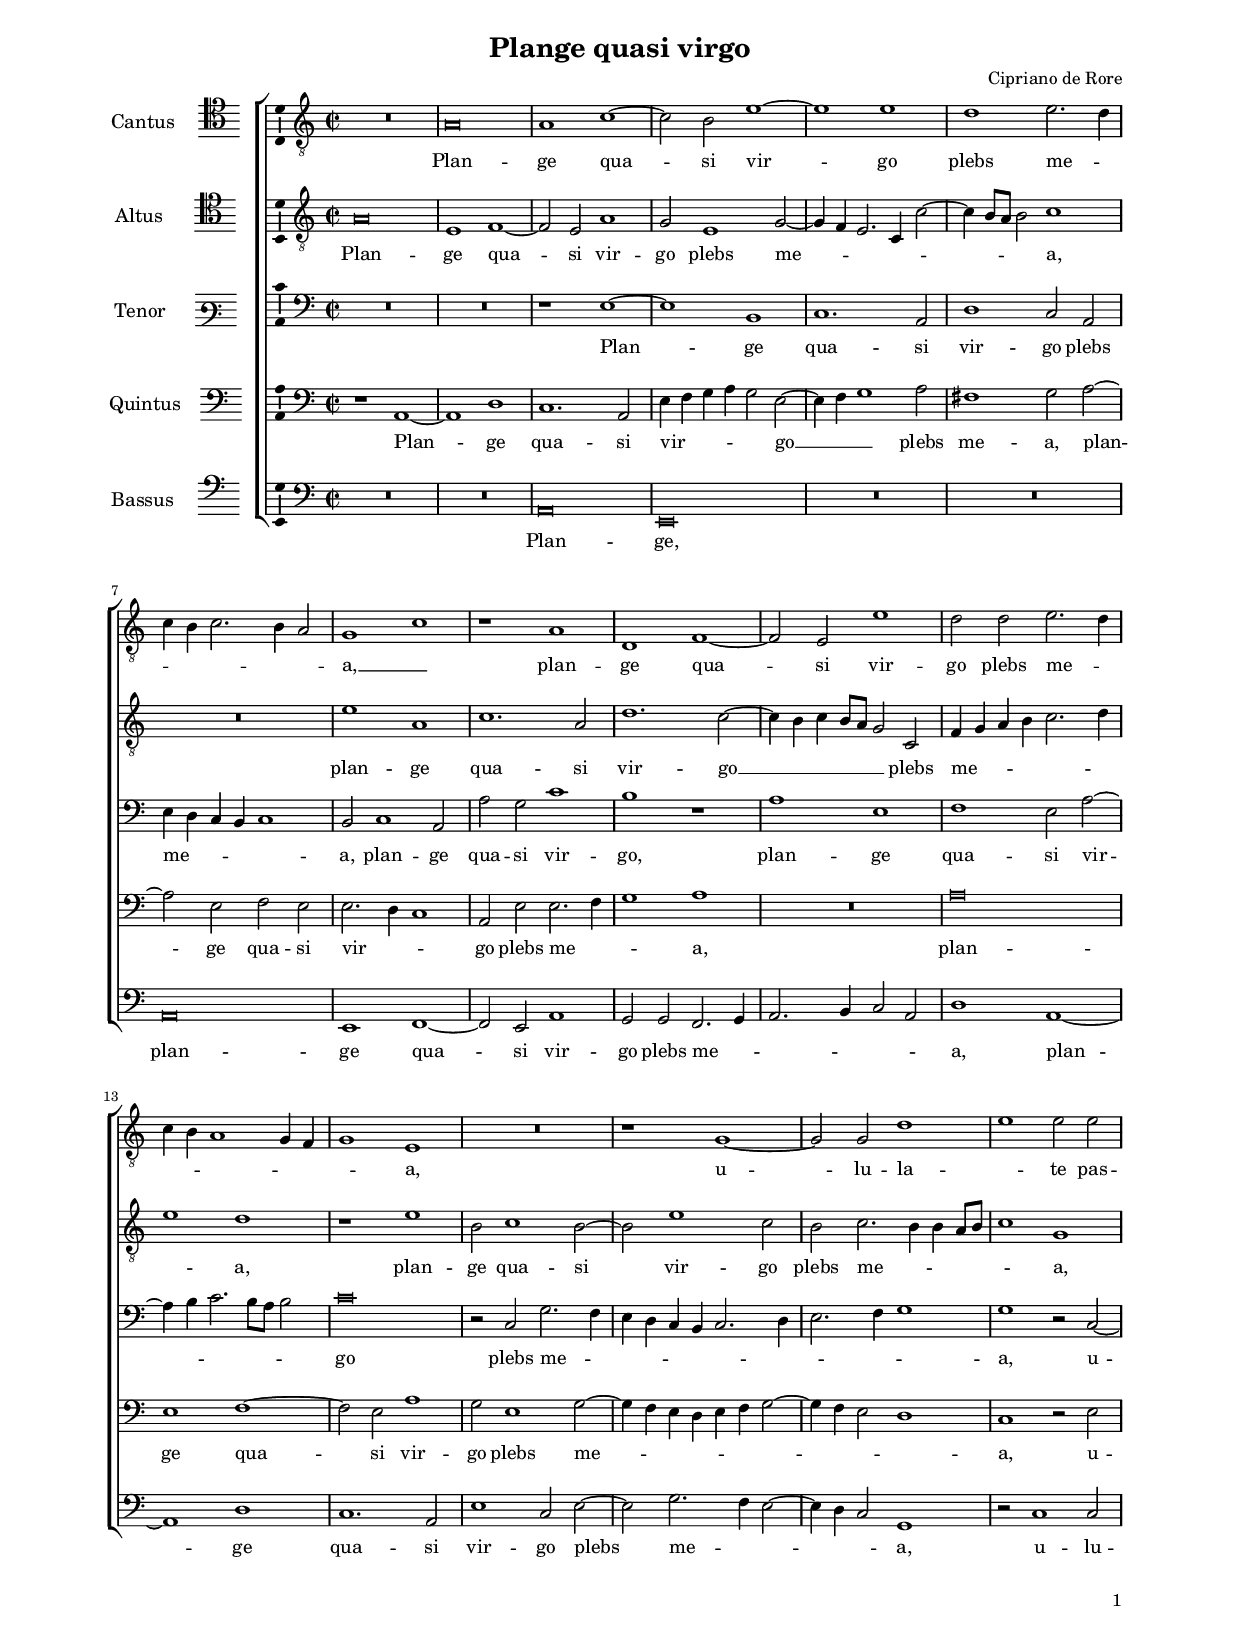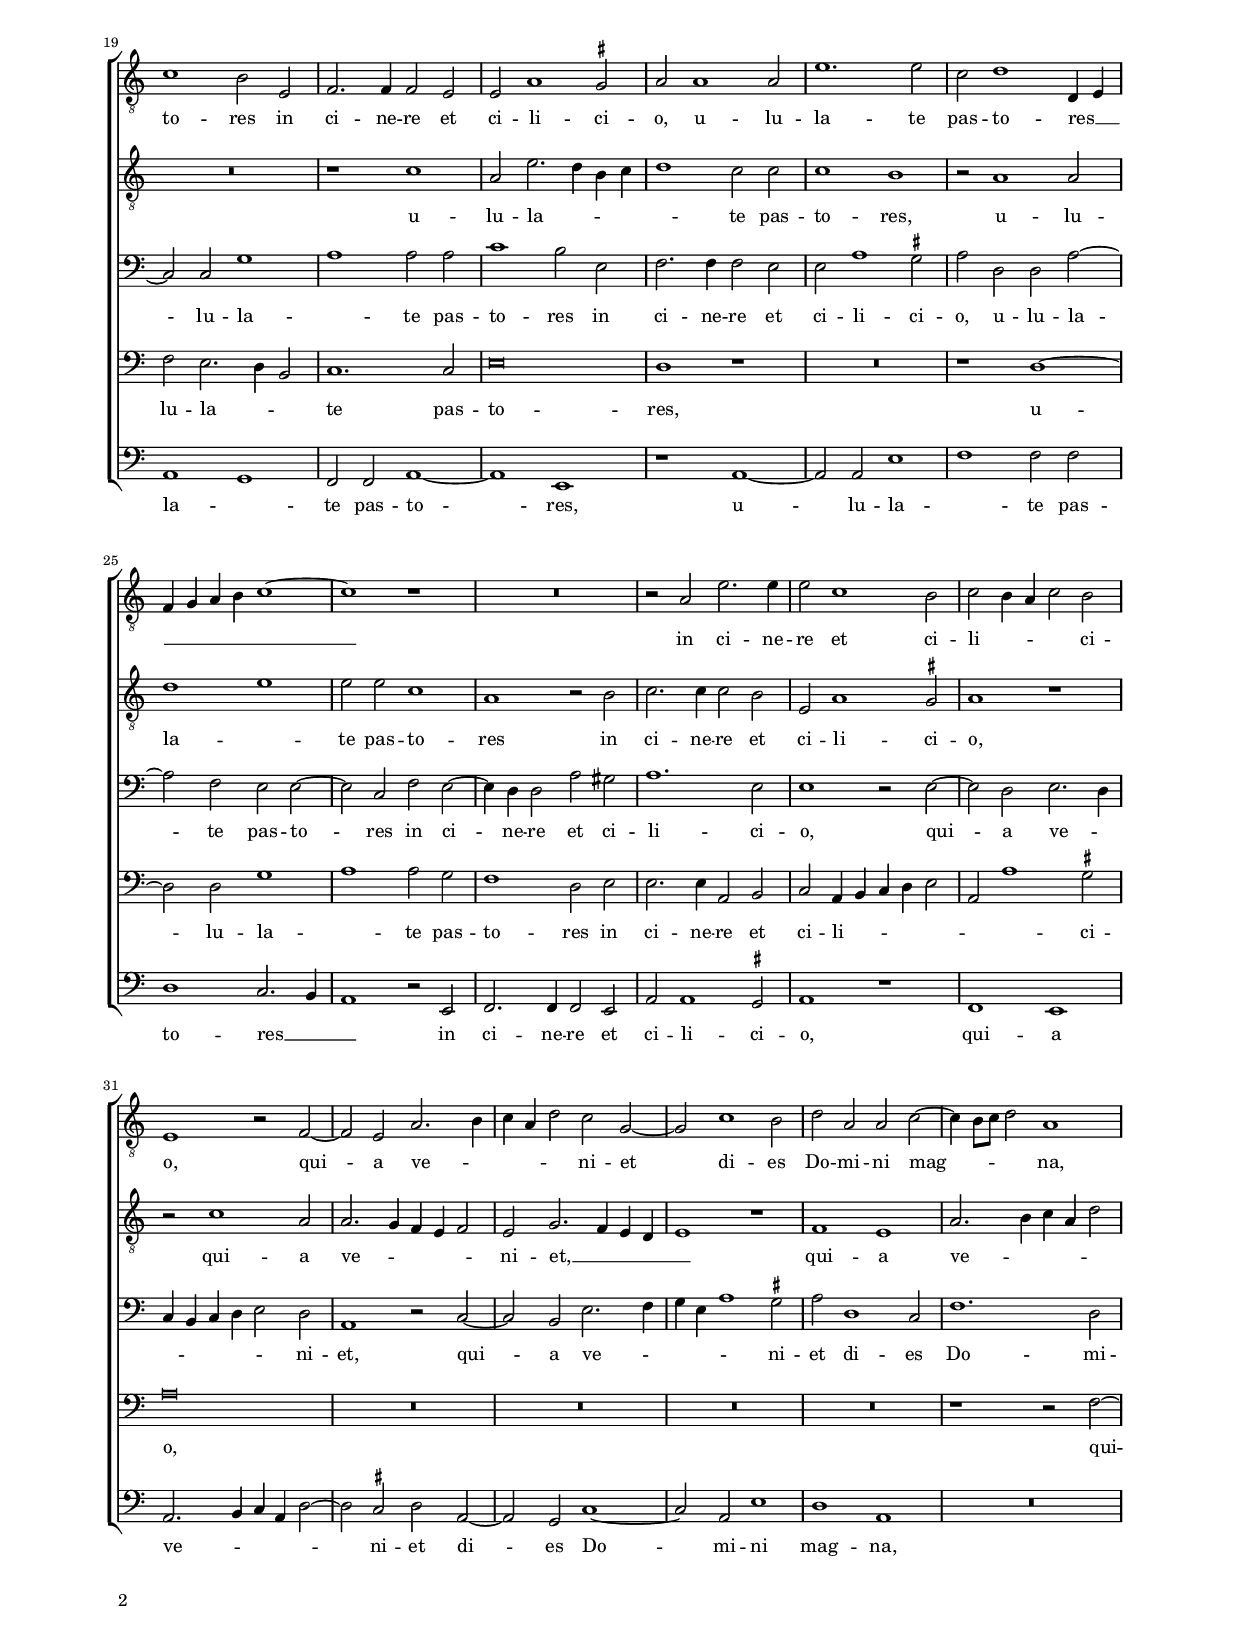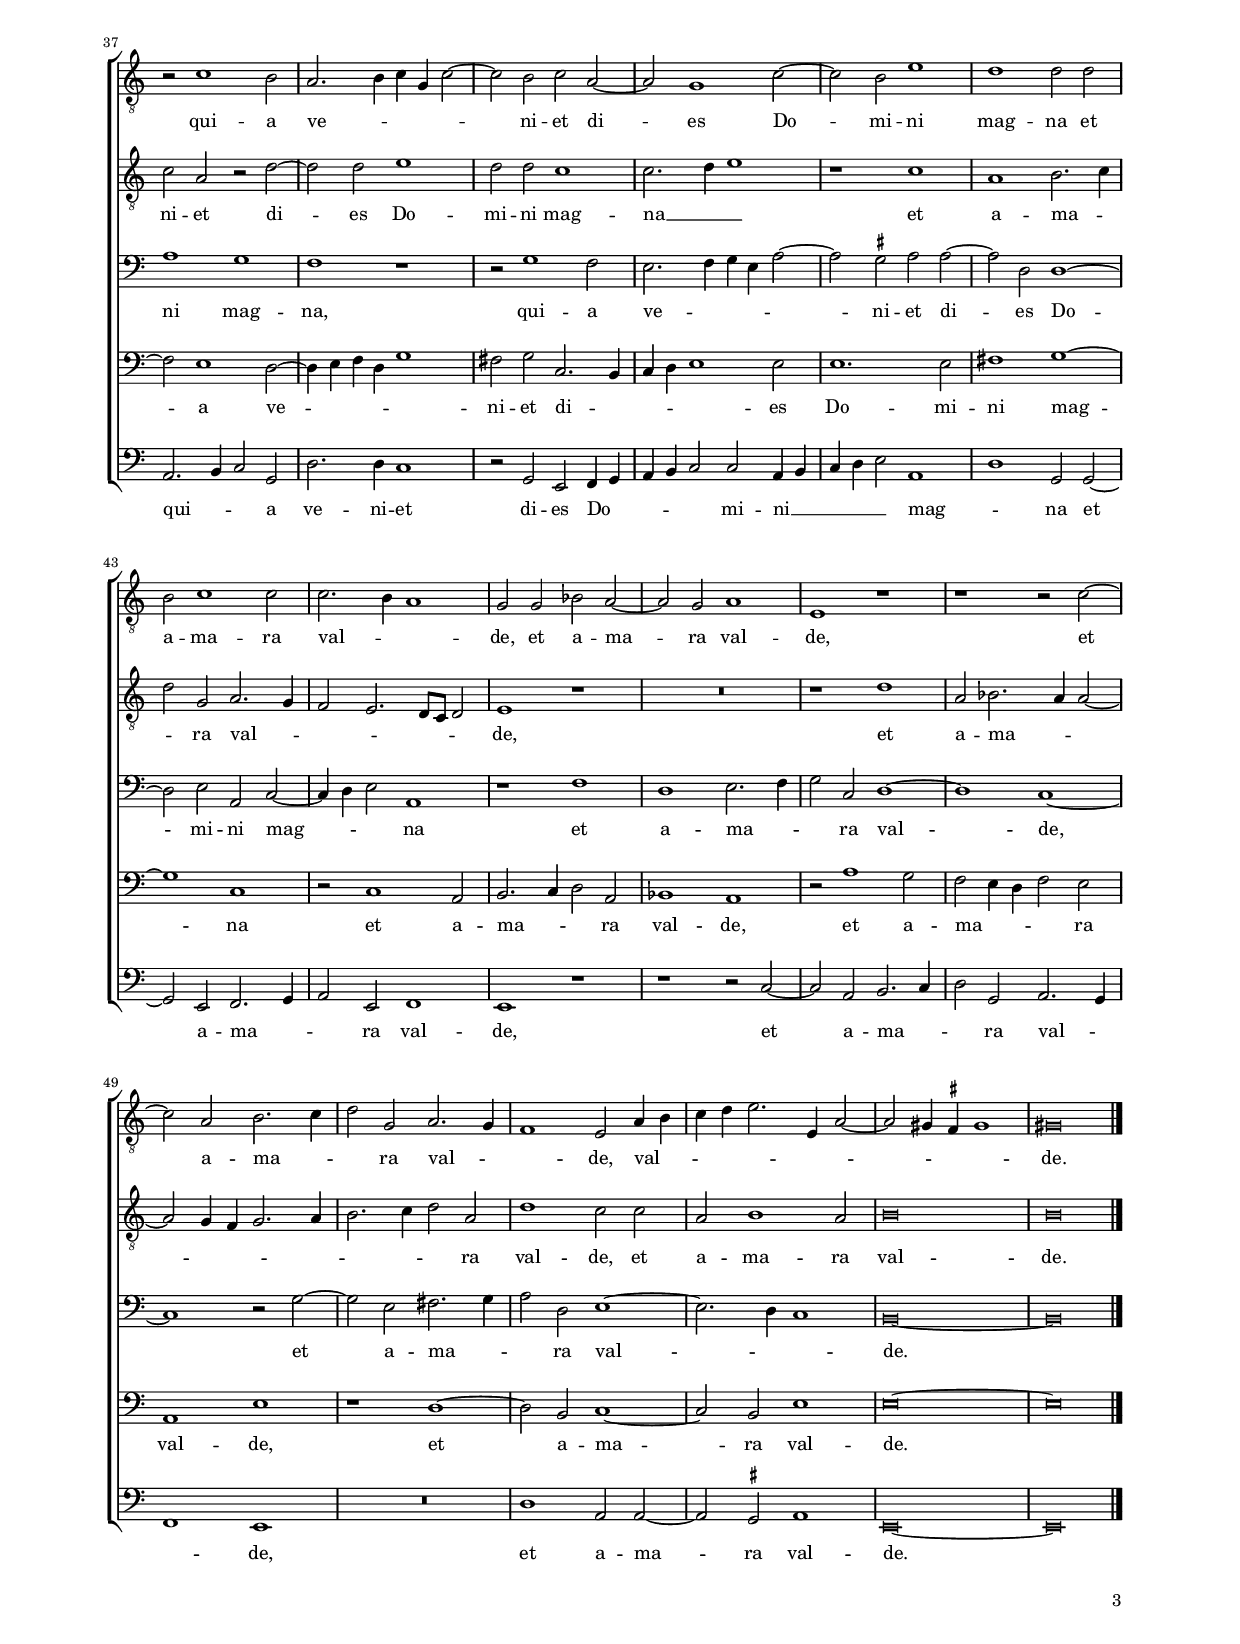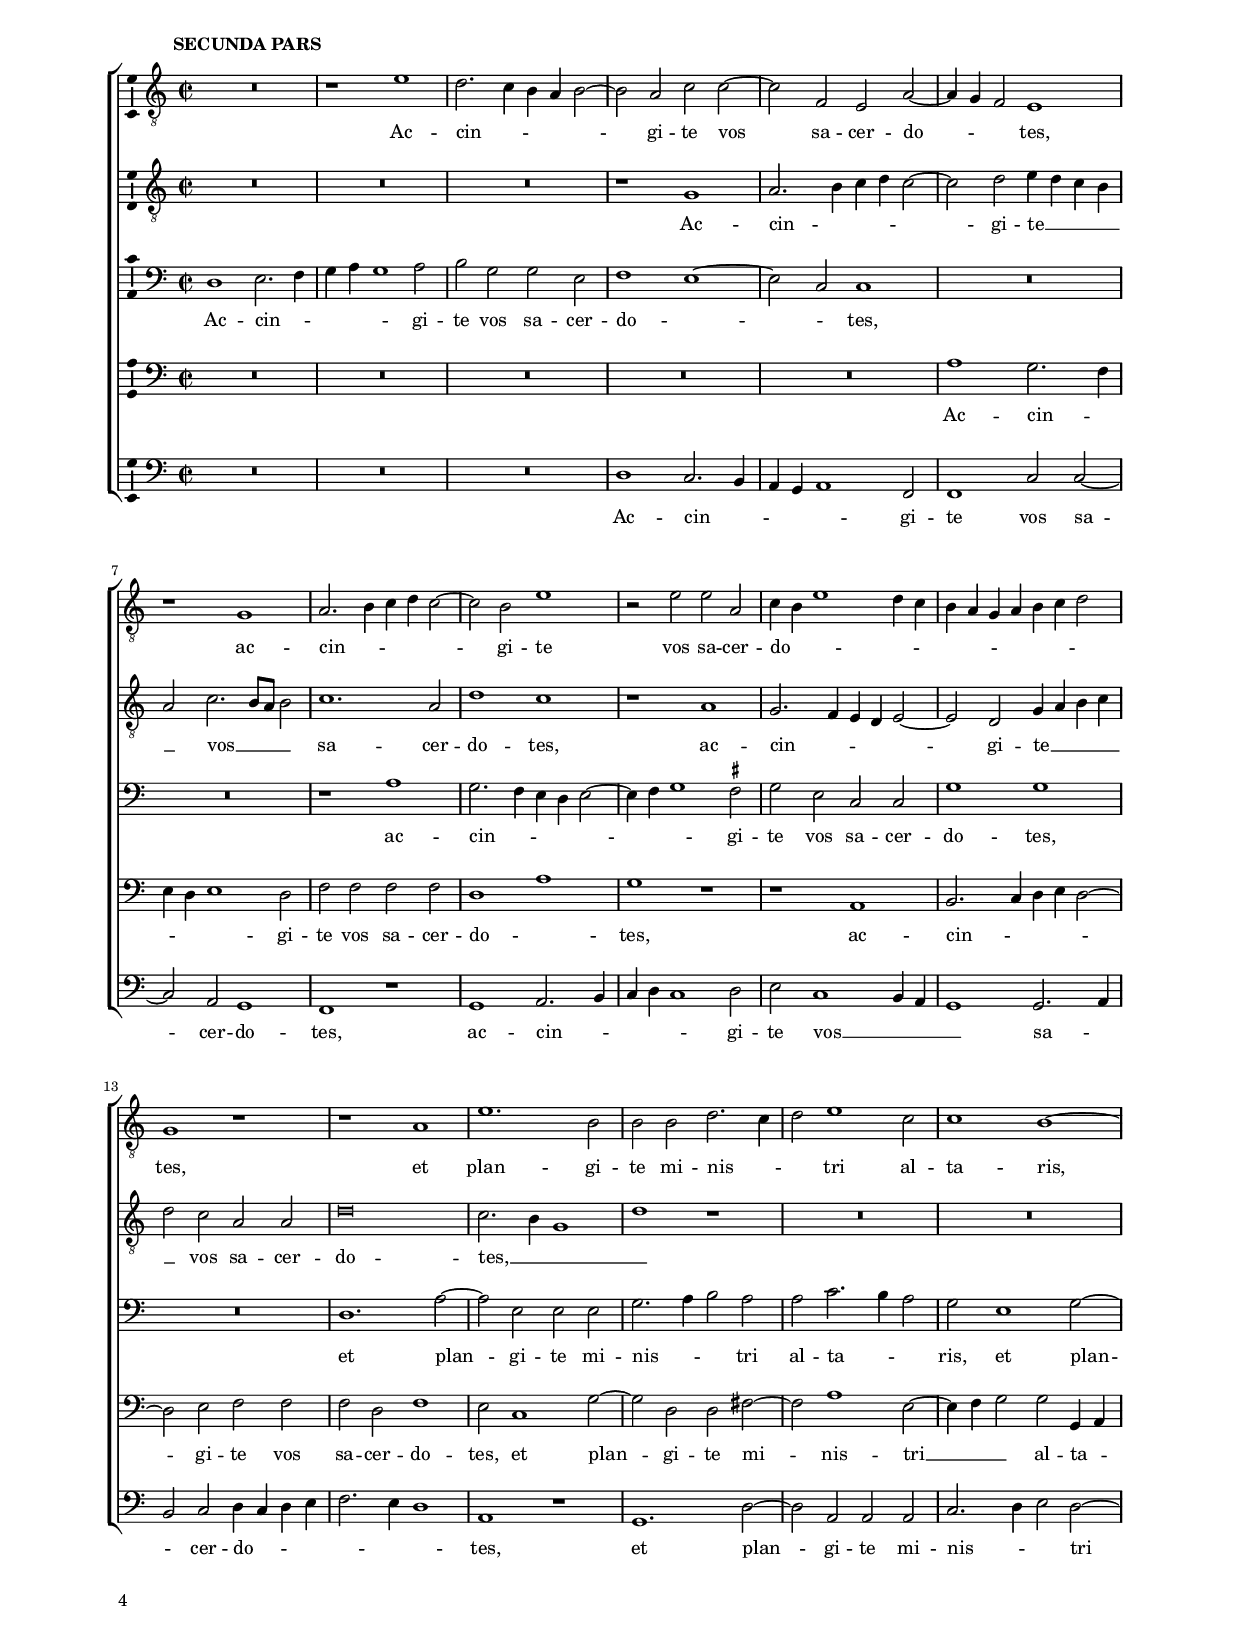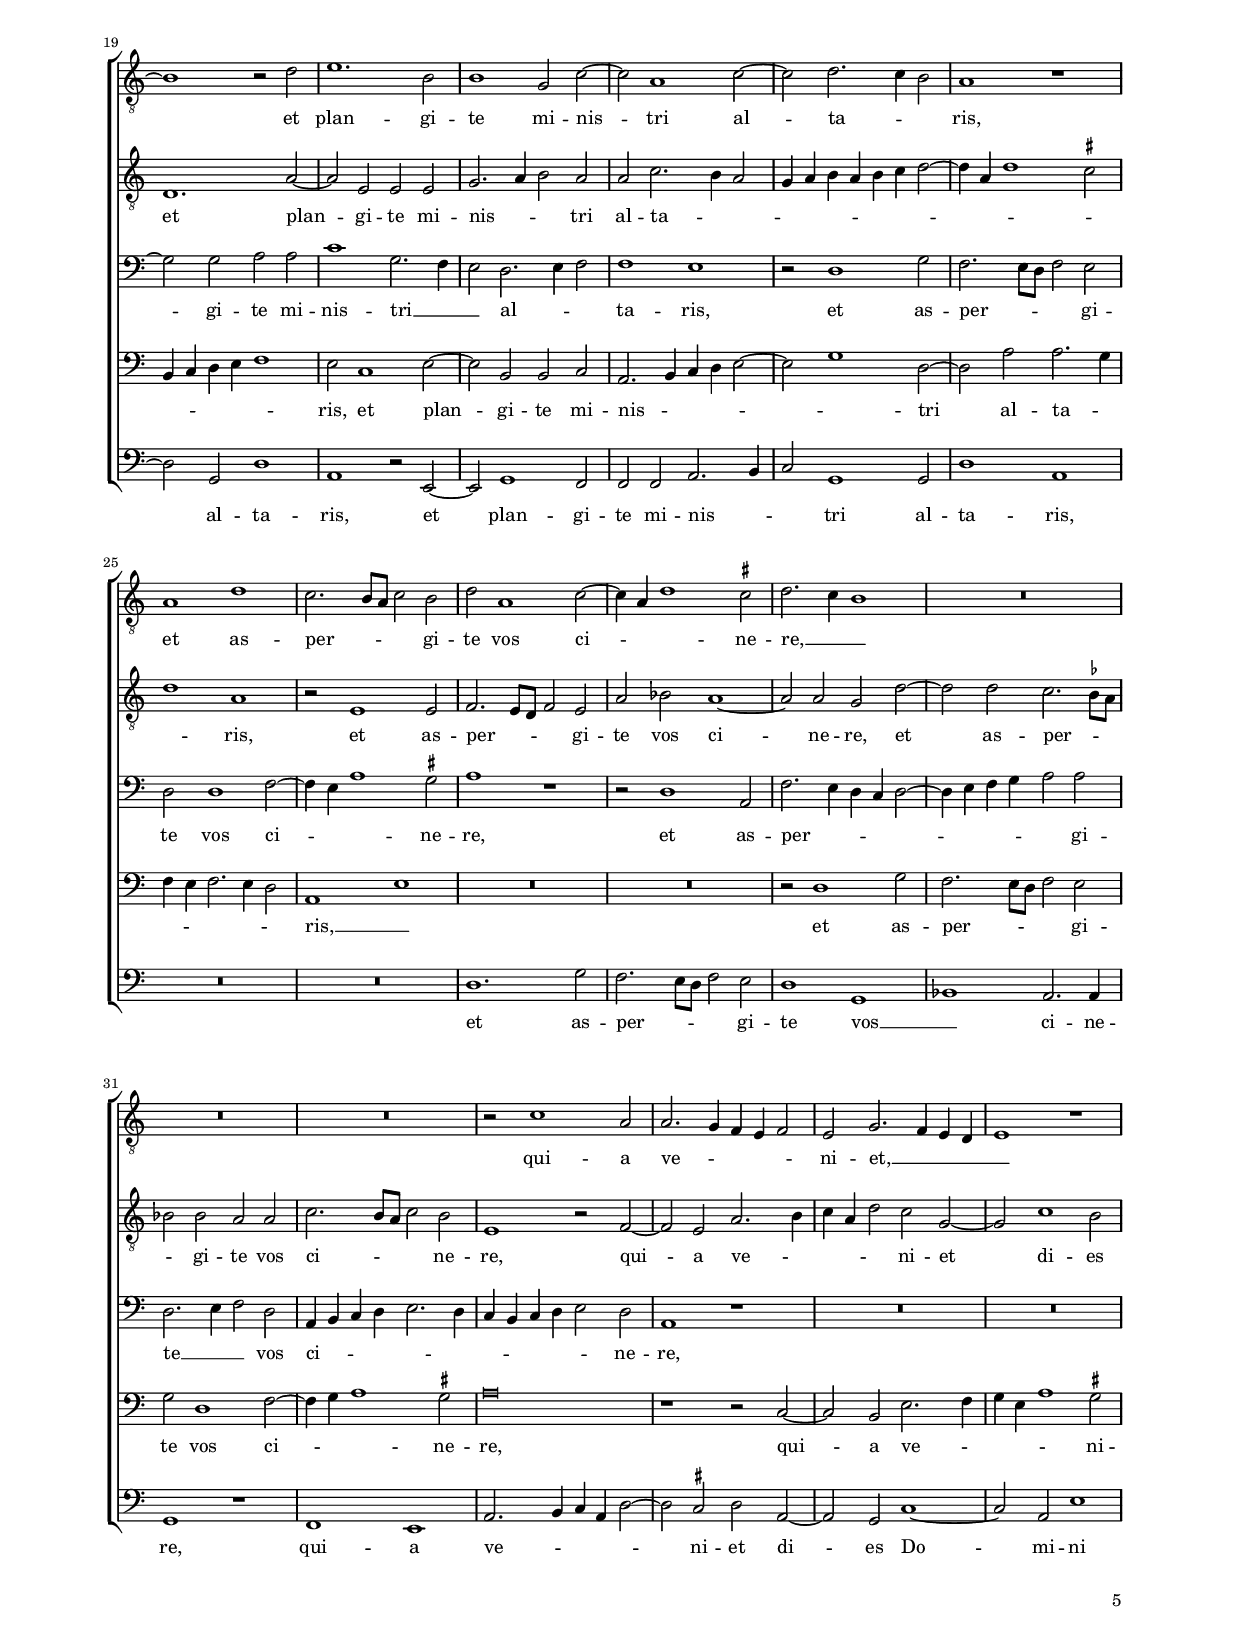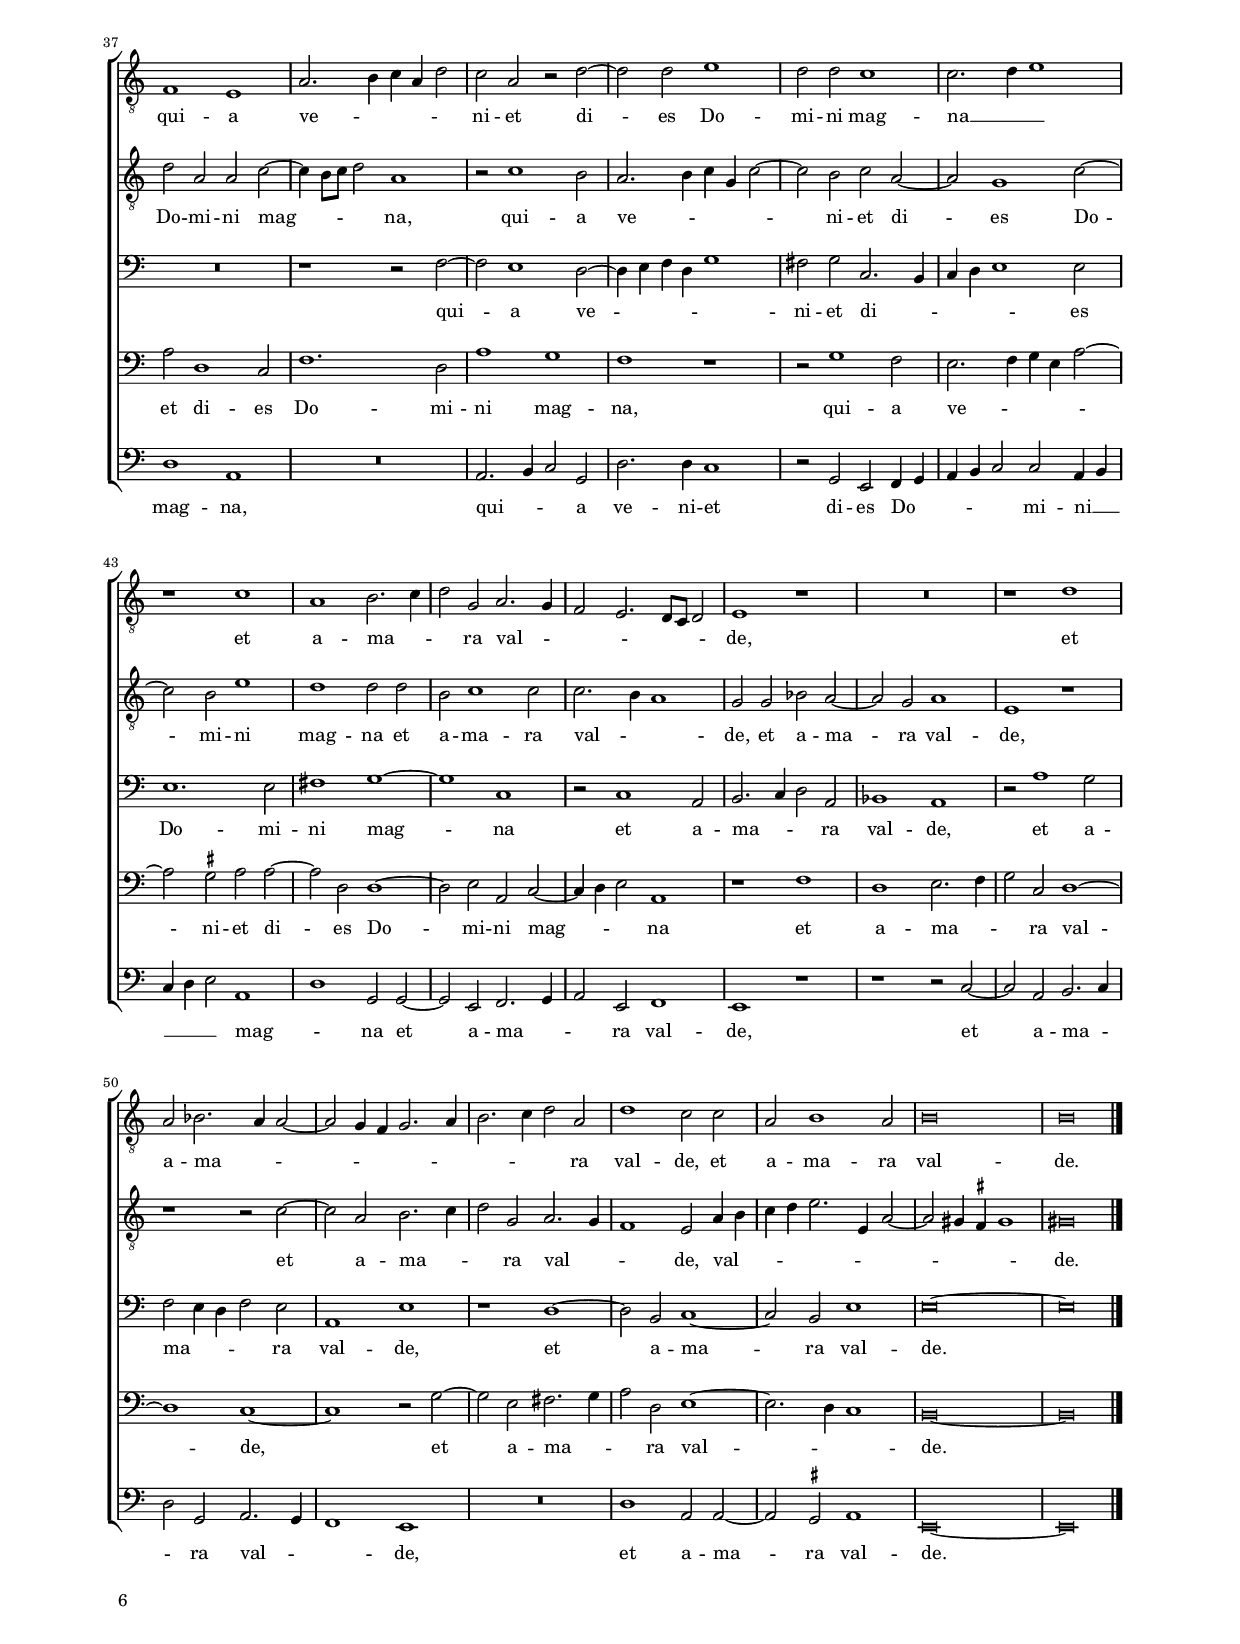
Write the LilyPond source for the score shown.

\header
{
  title="Plange quasi virgo"
  composer="Cipriano de Rore"
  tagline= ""
}

\version "2.24.0"
\language deutsch
#(set-global-staff-size 15)
% #(set-default-paper-size "letter")
#(ly:set-option 'point-and-click #f)

	
	ficta = { \once \set suggestAccidentals = ##t }
	
	forget = #(define-music-function (music) (ly:music?) #{
		\accidentalStyle forget
		$music
		\accidentalStyle default
		#})


\paper
	{
	top-margin = 1.8 \cm
	bottom-margin = 1.2 \cm
	left-margin = 2 \cm
	right-margin = 2 \cm
	ragged-bottom = ##f
	ragged-last-bottom = ##t
	print-page-number = ##f
	score-system-spacing = #'((basic-distance . 16) (minimum-distance . 14) (padding . 5) (strechability . 150))
	system-system-spacing = #'((basic-distance . 16) (minimum-distance . 14) (padding . 5) (strechability . 150))
	oddFooterMarkup=\markup   \fill-line { "" \fromproperty #'page:page-number-string }
	evenFooterMarkup=\markup  \fill-line { \fromproperty #'page:page-number-string "" }
	last-bottom-spacing = #'((basic-distance . 12) (minimum-distance . 7) (padding . 4))
	systems-per-page = 3
%	page-count = 6
%	min-systems-per-page = 3
	}

global = {
	\key c \major
	\time 2/2 \set Score.measureLength = #(ly:make-moment 2/1)
	\set Score.tempoHideNote = ##t
	\tempo 2 = 90
	\skip 1*2*54 \bar "|."
	}
	

incipitcantus = \markup { \score {
	{
	\set Staff.instrumentName = \markup { \fontsize #1 "Cantus" }
	\key c \major
	\clef tenor
	s4 \bar ""
	}
	\layout  {
	raggedright = ##t
	indent = 1.8 \cm
	line-width = 2.5 \cm
	\context { \Staff \remove Time_signature_engraver }
	\override Staff.Clef.Y-extent = #'(0 . 0)
	}} \hspace #1 }
	  
	  
incipitaltus = \markup { \score {
	{
	\set Staff.instrumentName = \markup { \fontsize #1 "Altus" }
	\key c \major
	\clef tenor
	s4 \bar ""
	}
	\layout  {
	raggedright = ##t
	indent = 1.8 \cm
	line-width = 2.5 \cm
	\context { \Staff \remove Time_signature_engraver }
	\override Staff.Clef.Y-extent = #'(0 . 0)
	}} \hspace #1 }


incipittenor = \markup { \score {
	{
	\set Staff.instrumentName = \markup { \fontsize #1 "Tenor" }
	\key c \major
	\clef varbaritone
	s4 \bar ""
	}
	\layout  {
	raggedright = ##t
	indent = 1.8 \cm
	line-width = 2.5 \cm
	\context { \Staff \remove Time_signature_engraver }
	\override Staff.Clef.Y-extent = #'(0 . 0)
	}} \hspace #1 }
	  
	  
incipitquintus = \markup { \score {
	{
	\set Staff.instrumentName = \markup { \fontsize #1 "Quintus" }
	\key c \major
	\clef bass
	s4 \bar ""
	}
	\layout  {
	raggedright = ##t
	indent = 1.8 \cm
	line-width = 2.5 \cm
	\context { \Staff \remove Time_signature_engraver }
	\override Staff.Clef.Y-extent = #'(0 . 0)
	}} \hspace #1 }
	  
	  
incipitbassus = \markup { \score {
	{
	\set Staff.instrumentName = \markup { \fontsize #1 "Bassus" }
	\key c \major
	\clef subbass
	s4 \bar ""
	}
	\layout  {
	raggedright = ##t
	indent = 1.8 \cm
	line-width = 2.5 \cm
	\context { \Staff \remove Time_signature_engraver }
	\override Staff.Clef.Y-extent = #'(0 . 0)
	}} \hspace #1 }


cantus =  \relative c'
	{
	R\breve
	a\breve
	a1 c~
	c2 h e1~
%5
	e1 e |
	d1 e2. d4
	c4 h c2. h4 a2
	g1 c
	r1 a
%10
	d,1 f~ |
	f2 e e'1
	d2 d e2. d4
	c4 h a1 g4 f
	g1 e
%15
	R\breve |
	r1 g~
	g2 g d'1
	e1 e2 e
	c1 h2 e,
%20
	f2. f4 f2 e |
	e2 a1 \ficta gis2
	a2 a1 a2
	e'1. e2
	c2 d1 d,4 e
%25
	f4 g a h c1~ |
	c1 r
	R\breve
	r2 a e'2. e4
	e2 c1 h2
%30
	c2 h4 a c2 h |
	e,1 r2 f~
	f2 e a2. h4
	c4 a d2 c g~
	g2 c1 h2
%35
	d2 a a c~ |
	c4 h8 c d2 a1
	r2 c1 h2
	a2. h4 c g c2~
	c2 h c a~
%40
	a2 g1 c2~ |
	c2 h e1
	d1 d2 d
	h2 c1 c2
	c2. h4 a1
%45
	g2 g b a~ |
	a2 g a1
	e1 r
	r1 r2 c'~
	c2 a h2. c4
%50
	d2 g, a2. g4 |
	f1 e2 a4 h
	c4 d e2. e,4 a2~
	a2 gis4 \ficta fis gis1
	gis\breve |
	}


altus =  \relative c'
	{
	a\breve
	e1 f~
	f2 e a1
	g2 e1 g2~
%5
	g4 f e2. c4 c'2~  |
	c4 h8 a h2 c1
	R\breve
	e1 a,
	c1. a2
%10
	d1. c2~ |
	c4 h c h8 a g2 c,
	f4 g a h c2. d4
	e1 d
	r1 e
%15
	h2 c1 h2~ |
	h2 e1 c2
	h2 c2. h4 h a8 h
	c1 g
	R\breve
%20
	r1 c |
	a2 e'2. d4 h c
	d1 c2 c
	c1 h
	r2 a1 a2
%25
	d1 e |
	e2 e c1
	a1 r2 h
	c2. c4 c2 h
	e,2 a1 \ficta gis2
%30
	a1 r |
	r2 c1 a2
	a2. g4 f e f2
	e2 g2. f4 e d
	e1 r
%35
	f1 e |
	a2. h4 c a d2
	c2 a r d~
	d2 d e1
	d2 d c1
%40
	c2. d4 e1 |
	r1 c
	a1 h2. c4
	d2 g, a2. g4
	f2 e2. d8 c d2
%45
	e1 r |
	R\breve
	r1 d'
	a2 b2. a4 a2~
	a2 g4 f g2. a4
%50
	h2. c4 d2 a |
	d1 c2 c
	a2 h1 a2
	h\breve
	h\breve |
	}


tenor =  \relative c
	{
	R\breve
	R\breve
	r1 e~
	e1 h
%5
	c1. a2 |
	d1 c2 a
	e'4 d c h c1
	h2 c1 a2
	a'2 g c1
%10
	h1 r |
	a1 e
	f1 e2 a~
	a4 h c2. h8 a h2
	c\breve
%15
	r2 c, g'2. f4 |
	e4 d c h c2. d4
	e2. f4 g1
	g1 r2 c,~
	c2 c g'1
%20
	a1 a2 a |
	c1 h2 e,
	f2. f4 f2 e
	e2 a1 \ficta gis2
	a2 d, d a'~
%25
	a2 f e e~ |
	e2 c f e~
	e4 d d2 a' gis
	a1. e2
	e1 r2 e~
%30
	e2 d e2. d4 |
	c4 h c d e2 d
	a1 r2 c~
	c2 h e2. f4
	g4 e a1 \ficta gis2
%35
	a2 d,1 c2 |
	f1. d2
	a'1 g
	f1 r
	r2 g1 f2
%40
	e2. f4 g e a2~ |
	a2 \ficta gis a a~
	a2 d, d1~
	d2 e a, c~
	c4 d e2 a,1
%45
	r1 f' |
	d1 e2. f4
	g2 c, d1~
	d1 c~
	c1 r2 g'~
%50
	g2 e fis2. g4 |
	a2 d, e1~
	e2. d4 c1
	h\breve~
	h\breve |
	}


quintus  =  \relative c
	{
	r1 a~
	a1 d
	c1. a2
	e'4 f g a g2 e~
%5
	e4 f g1 a2 |
	fis1 g2 a~
	a2 e f e
	e2. d4 c1
	a2 e' e2. f4
%10
	g1 a |
	R\breve
	a\breve
	e1 f~
	f2 e a1
%15
	g2 e1 g2~ |
	g4 f e d e f g2~
	g4 f e2 d1
	c1 r2 e
	f2 e2. d4 h2
%20
	c1. c2 |
	e\breve
	d1 r
	R\breve
	r1 d~
%25
	d2 d g1 |
	a1 a2 g
	f1 d2 e
	e2. e4 a,2 h
	c2 a4 h c d e2
%30
	a,2 a'1 \ficta gis2 |
	a\breve
	R\breve
	R\breve
	R\breve
%35
	R\breve |
	r1 r2 f~
	f2 e1 d2~
	d4 e f d g1
	fis2 g c,2. h4
%40
	c4 d e1 e2 |
	e1. e2
	fis1 g~
	g1 c,
	r2 c1 a2
%45
	h2. c4 d2 a |
	b1 a
	r2 a'1 g2
	f2 e4 d f2 e
	a,1 e'
%50
	r1 d~ |
	d2 h c1~
	c2 h e1
	e\breve~
	e\breve |
	}


bassus  =  \relative c
	{
	R\breve
	R\breve
	a\breve
	e\breve
%5
	R\breve |
	R\breve
	a\breve
	e1 f~
	f2 e a1
%10
	g2 g f2. g4 |
	a2. h4 c2 a
	d1 a~
	a1 d
	c1. a2
%15
	e'1 c2 e~ |
	e2 g2. f4 e2~
	e4 d c2 g1
	r2 c1 c2
	a1 g
%20
	f2 f a1~ |
	a1 e
	r1 a~
	a2 a e'1
	f1 f2 f |
%25
	d1 c2. h4
	a1 r2 e
	f2. f4 f2 e
	a2 a1 \ficta gis2
	a1 r |
%30
	f1 e
	a2. h4 c a d2~
	d2 \ficta cis d a~
	a2 g c1~
	c2 a e'1 |
%35
	d1 a
	R\breve
	a2. h4 c2 g
	d'2. d4 c1
	r2 g e f4 g |
%40
	a4 h c2 c a4 h
	c4 d e2 a,1
	d1 g,2 g~
	g2 e f2. g4
	a2 e f1 |
%45
	e1 r
	r1 r2 c'~
	c2 a h2. c4
	d2 g, a2. g4
	f1 e |
%50
	R\breve
	d'1 a2 a~
	a2 \ficta gis a1
	e\breve~
	e\breve |
	}


lyricscantus = \lyricmode {
	Plan -- ge qua -- si vir -- go plebs me -- _ _ _ _ _ _ a, __ _
	plan -- ge qua -- si vir -- go plebs me -- _ _ _ _ _ _ _ a,
	u -- lu -- la -- _ te pas -- to -- res
	in ci -- ne -- re et ci -- li -- ci -- o,
	u -- lu -- la -- te pas -- to -- res __ _ _ _ _ _ _
	in ci -- ne -- re et ci -- li -- _ _ _ ci -- o,
	qui -- a ve -- _ _ _ _ ni -- et di -- es Do -- mi -- ni mag -- _ _ _ na,
	qui -- a ve -- _ _ _ _ ni -- et di -- es Do -- mi -- ni mag -- na
	et a -- ma -- ra val -- _ _ de,
	et a -- ma -- ra val -- de,
	et a -- ma -- _ _ ra val -- _ _ de,
	val -- _ _ _ _ _ _ _ _ _ de.
	}


lyricsaltus = \lyricmode {
	Plan -- ge qua -- si vir -- go plebs me -- _ _ _ _ _ _ _ a,
	plan -- ge qua -- si vir -- go __ _ _ _ _ _ plebs me -- _ _ _ _ _ _ a,
	plan -- ge qua -- si vir -- go plebs me -- _ _ _ _ _ a,
	u -- lu -- la -- _ _ _ _ te pas -- to -- res,
	u -- lu -- la -- _ te pas -- to -- res
	in ci -- ne -- re et ci -- li -- ci -- o,
	qui -- a ve -- _ _ _ _ ni -- et, __ _ _ _ _
	qui -- a ve -- _ _ _ _ ni -- et di -- es Do -- mi -- ni mag -- na __ _ _
	et a -- ma -- _ _ ra val -- _ _ _ _ _ _ de,
	et a -- ma -- _ _ _ _ _ _ _ _ _ ra val -- de,
	et a -- ma -- ra val -- de.
	}


lyricstenor = \lyricmode {
	Plan -- ge qua -- si vir -- go plebs me -- _ _ _ _ a,
	plan -- ge qua -- si vir -- go,
	plan -- ge qua -- si vir -- _ _ _ _ _ go plebs me -- _ _ _ _ _ _ _ _ _ _ a,
	u -- lu -- la -- _ te pas -- to -- res
	in ci -- ne -- re et ci -- li -- ci -- o,
	u -- lu -- la -- te pas -- to -- res
	in ci -- ne -- re et ci -- li -- ci -- o,
	qui -- a ve -- _ _ _ _ _ _ ni -- et,
	qui -- a ve -- _ _ _ _ ni -- et di -- es Do -- mi -- ni mag -- na,
	qui -- a ve -- _ _ _ _ ni -- et di -- es Do -- mi -- ni mag -- _ _ na
	et a -- ma -- _ _ ra val -- de,
	et a -- ma -- _ _ ra val -- _ _ de.
	}


lyricsquintus = \lyricmode {
	Plan -- ge qua -- si vir -- _ _ _ _ go __ _ _ plebs me -- a,
	plan -- ge qua -- si vir -- _ _ go plebs me -- _ _ a,
	plan -- ge qua -- si vir -- go plebs me -- _ _ _ _ _ _ _ _ _ a,
	u -- lu -- la -- _ _ te pas -- to -- res,
	u -- lu -- la -- _ te pas -- to -- res
	in ci -- ne -- re et ci -- li -- _ _ _ _ _ _ ci -- o,
	qui -- a ve -- _ _ _ _ ni -- et di -- _ _ _ _ es Do -- mi -- ni mag -- na
	et a -- ma -- _ _ ra val -- de,
	et a -- ma -- _ _ _ ra val -- de,
	et a -- ma -- ra val -- de.
	}


lyricsbassus = \lyricmode {
	Plan -- ge,
	plan -- ge qua -- si vir -- go plebs me -- _ _ _ _ _ a,
	plan -- ge qua -- si vir -- go plebs me -- _ _ _ _ a,
	u -- lu -- la -- _ te pas -- to -- res,
	u -- lu -- la -- _ te pas -- to -- res __ _ _
	in ci -- ne -- re et ci -- li -- ci -- o,
	qui -- a ve -- _ _ _ _ ni -- et di -- es Do -- mi -- ni mag -- na,
	qui -- _ _ a ve -- ni -- et di -- es Do -- _ _ _ _ mi -- ni __ _ _ _ _ mag -- _ na
	et a -- ma -- _ _ ra val -- de,
	et a -- ma -- _ _ ra val -- _ _ de,
	et a -- ma -- ra val -- de.
	}


\score
{  
	% \transpose {
	\new ChoirStaff \with { \override StaffGrouper.staff-staff-spacing.basic-distance = #12 }
	<<

	\new Staff << \global
	\new Voice="v1" {
		\set Staff.instrumentName=\incipitcantus
		\set Staff.midiInstrument = "reed organ"
		\clef "G_8"
		\cantus }
	\new Lyrics \lyricsto "v1" {\lyricscantus }
	>>


	\new Staff << \global
	\new Voice="v2" {
		\set Staff.instrumentName=\incipitaltus
		\set Staff.midiInstrument = "reed organ"
		\clef "G_8"
		\altus}
	\new Lyrics \lyricsto "v2" {\lyricsaltus }
	>>


	\new Staff << \global
	\new Voice="v3" {
		\set Staff.instrumentName=\incipittenor
		\set Staff.midiInstrument = "reed organ"
		\clef bass
		\tenor }
	\new Lyrics \lyricsto "v3" {\lyricstenor }
	>>


	\new Staff << \global
	\new Voice="v5" {
		\set Staff.instrumentName=\incipitquintus
		\set Staff.midiInstrument = "reed organ"
		\clef bass
		\quintus}
	\new Lyrics \lyricsto "v5" {\lyricsquintus }
	>>


	\new Staff << \global
	\new Voice="v4" {
		\set Staff.instrumentName=\incipitbassus
		\set Staff.midiInstrument = "reed organ"
		\clef bass
		\bassus }
	\new Lyrics \lyricsto "v4" {\lyricsbassus}
	>>

	>>
	% } % transpose

	\layout
	{
	indent = 2.5 \cm
	\context { \Staff \override TimeSignature.break-visibility = #end-of-line-invisible }
	\context { \Lyrics \override VerticalAxisGroup.nonstaff-relatedstaff-spacing.padding = #1.4 }
%	\context { \Lyrics \override LyricText.font-size = #1 }
	\context { \Staff \consists Ambitus_engraver }
	\context { \Score \override BarNumber.padding = #2 }
	\context { \Voice \override NoteHead.style = #'baroque }
	}


\midi
	{
	}

}

%%%%%%%%%%%%%%%%%%%%  SECUNDA PARS %%%%%%%%%%%%%%%%%%%%


global = {
	\key c \major
	\time 2/2 \set Score.measureLength = #(ly:make-moment 2/1)
	\set Score.tempoHideNote = ##t
	\tempo 2 = 90
	\skip 1*2*56 \bar "|."
	}


cantus =  \relative c'
	{
	R\breve	
	r1 e
	d2. c4 h a h2~
	h2 a c c~
%5
	c2 f, e a~ |
	a4 g f2 e1
	r1 g
	a2. h4 c d c2~
	c2 h e1
%10
	r2 e e a, |
	c4 h e1 d4 c
	h4 a g a h c d2
	g,1 r
	r1 a
%15
	e'1. h2 |
	h2 h d2. c4
	d2 e1 c2
	c1 h~
	h1 r2 d
%20
	e1. h2 |
	h1 g2 c~
	c2 a1 c2~
	c2 d2. c4 h2
	a1 r
%25
	a1 d |
	c2. h8 a c2 h
	d2 a1 c2~
	c4 a d1 \ficta cis2
	d2. c4 h1
%30
	R\breve |
	R\breve
	R\breve
	r2 c1 a2
	a2. g4 f e f2
%35
	e2 g2. f4 e d |
	e1 r
	f1 e
	a2. h4 c a d2
	c2 a r d~
%40
	d2 d e1 |
	d2 d c1
	c2. d4 e1
	r1 c
	a1 h2. c4
%45
	d2 g, a2. g4 |
	f2 e2. d8 c d2
	e1 r
	R\breve
	r1 d'
%50
	a2 b2. a4 a2~ |
	a2 g4 f g2. a4
	h2. c4 d2 a
	d1 c2 c
	a2 h1 a2
%55
	h\breve |
	h\breve |
	}


altus =  \relative c'
	{
	R\breve
	R\breve
	R\breve
	r1 g
%5
	a2. h4 c d c2~ |
	c2 d e4 d c h
	a2 c2. h8 a h2
	c1. a2
	d1 c
%10
	r1 a |
	g2. f4 e d e2~
	e2 d g4 a h c
	d2 c a a
	d\breve
%15
	c2. h4 g1 |
	d'1 r
	R\breve
	R\breve
	d,1. a'2~
%20
	a2 e e e |
	g2. a4 h2 a
	a2 c2. h4 a2
	g4 a h a h c d2~
	d4 a d1 \ficta cis2
%25
	d1 a |
	r2 e1 e2
	f2. e8 d f2 e
	a2 b a1~
	a2 a g d'~
%30
	d2 d c2. \stemDown \ficta b8 a \stemNeutral |
	b2 b a a
	c2. h8 a c2 h
	e,1 r2 f~
	f2 e a2. h4
%35
	c4 a d2 c g~ |
	g2 c1 h2
	d2 a a c~
	c4 h8 c d2 a1
	r2 c1 h2
%40
	a2. h4 c g c2~ |
	c2 h c a~
	a2 g1 c2~
	c2 h e1
	d1 d2 d
%45
	h2 c1 c2 |
	c2. h4 a1
	g2 g b a~
	a2 g a1
	e1 r
%50
	r1 r2 c'~ |
	c2 a h2. c4
	d2 g, a2. g4
	f1 e2 a4 h
	c4 d e2. e,4 a2~
%55
	a2 gis4 \ficta fis gis1 |
	gis\breve |
	}


tenor =  \relative c
	{
	d1 e2. f4
	g4 a g1 a2
	h2 g g e
	f1 e~
%5
	e2 c c1 |
	R\breve
	R\breve
	r1 a'
	g2. f4 e d e2~
%10
	e4 f g1 \ficta fis2 |
	g2 e c c
	g'1 g
	R\breve
	d1. a'2~
%15
	a2 e e e |
	g2. a4 h2 a
	a2 c2. h4 a2
	g2 e1 g2~
	g2 g a a
%20
	c1 g2. f4 |
	e2 d2. e4 f2
	f1 e
	r2 d1 g2
	f2. e8 d f2 e
%25
	d2 d1 f2~ |
	f4 e a1 \ficta gis2
	a1 r
	r2 d,1 a2
	f'2. e4 d c d2~
%30
	d4 e f g a2 a |
	d,2. e4 f2 d
	a4 h c d e2. d4
	c4 h c d e2 d
	a1 r
%35
	R\breve |
	R\breve
	R\breve
	r1 r2 f'~
	f2 e1 d2~
%40
	d4 e f d g1 |
	fis2 g c,2. h4
	c4 d e1 e2
	e1. e2
	fis1 g~
%45
	g1 c, |
	r2 c1 a2
	h2. c4 d2 a
	b1 a
	r2 a'1 g2
%50
	f2 e4 d f2 e |
	a,1 e'
	r1 d~
	d2 h c1~
	c2 h e1
%55
	e\breve~
	e\breve |
	}


quintus  =  \relative c
	{
	R\breve
	R\breve
	R\breve
	R\breve
%5
	R\breve |
	a'1 g2. f4
	e4 d e1 d2
	f2 f f f
	d1 a'
%10
	g1 r |
	r1 a,
	h2. c4 d e d2~
	d2 e f f
	f2 d f1
%15
	e2 c1 g'2~ |
	g2 d d fis~
	fis2 a1 e2~
	e4 f g2 g g,4 a
	h4 c d e f1
%20
	e2 c1 e2~ |
	e2 h h c
	a2. h4 c d e2~
	e2 g1 d2~
	d2 a' a2. g4
%25
	f4 e f2. e4 d2 |
	a1 e'
	R\breve
	R\breve
	r2 d1 g2
%30
	f2. e8 d f2 e |
	g2 d1 f2~
	f4 g a1 \ficta gis2
	a\breve
	r1 r2 c,~
%35
	c2 h e2. f4 |
	g4 e a1 \ficta gis2
	a2 d,1 c2
	f1. d2
	a'1 g
%40
	f1 r |
	r2 g1 f2
	e2. f4 g e a2~
	a2 \ficta gis a a~
	a2 d, d1~
%45
	d2 e a, c~ |
	c4 d e2 a,1
	r1 f'
	d1 e2. f4
	g2 c, d1~
%50
	d1 c~ |
	c1 r2 g'~
	g2 e fis2. g4
	a2 d, e1~
	e2. d4 c1
%55
	h\breve~ |
	h\breve |
	}


bassus  =  \relative c
	{
	R\breve
	R\breve
	R\breve
	d1 c2. h4
%5
	a4 g a1 f2 |
	f1 c'2 c~
	c2 a g1
	f1 r
	g1 a2. h4
%10
	c4 d c1 d2 |
	e2 c1 h4 a
	g1 g2. a4
	h2 c d4 c d e
	f2. e4 d1
%15
	a1 r |
	g1. d'2~
	d2 a a a
	c2. d4 e2 d~
	d2 g, d'1
%20
	a1 r2 e~ |
	e2 g1 f2
	f2 f a2. h4
	c2 g1 g2
	d'1 a
%25
	R\breve |
	R\breve
	d1. g2
	f2. e8 d f2 e
	d1 g,
%30
	b1 a2. a4 |
	g1 r
	f1 e
	a2. h4 c a d2~
	d2 \ficta cis d a~
%35
	a2 g c1~ |
	c2 a e'1
	d1 a
	R\breve
	a2. h4 c2 g
%40
	d'2. d4 c1 |
	r2 g e f4 g
	a4 h c2 c a4 h
	c4 d e2 a,1
	d1 g,2 g~
%45
	g2 e f2. g4 |
	a2 e f1
	e1 r
	r1 r2 c'~
	c2 a h2. c4
%50
	d2 g, a2. g4 |
	f1 e
	R\breve
	d'1 a2 a~
	a2 \ficta gis a1
%55
	e\breve~
	e\breve |
	}


lyricscantus = \lyricmode {
	Ac -- cin -- _ _ _ _ gi -- te vos sa -- cer -- do -- _ _ tes,
	ac -- cin -- _ _ _ _ gi -- te vos sa -- cer -- do -- _ _ _ _ _ _ _ _ _ _ _ tes,
	et plan -- gi -- te mi -- nis -- _ _ tri al -- ta -- ris,
	et plan -- gi -- te mi -- nis -- tri al -- ta -- _ _ ris,
	et as -- per -- _ _ _ gi -- te vos ci -- _ _ ne -- re, __ _ _
	qui -- a ve -- _ _ _ _ ni -- et, __ _ _ _ _
	qui -- a ve -- _ _ _ _ ni -- et di -- es Do -- mi -- ni mag -- na __ _ _
	et a -- ma -- _ _ ra val -- _ _ _ _ _ _ de,
	et a -- ma -- _ _ _ _ _ _ _ _ _ ra val -- de,
	et a -- ma -- ra val -- de.
	}


lyricsaltus = \lyricmode {
	Ac -- cin -- _ _ _ _ gi -- te __ _ _ _ _ vos __ _ _ _ sa -- cer -- do -- tes,
	ac -- cin -- _ _ _ _ gi -- te __ _ _ _ _ vos sa -- cer -- do -- tes, __ _ _ _
	et plan -- gi -- te mi -- nis -- _ _ tri al -- ta -- _ _ _ _ _ _ _ _ _ _ _ _ _ ris,
	et as -- per -- _ _ _ gi -- te vos ci -- ne -- re,
	et as -- per -- _ _ _ gi -- te vos ci -- _ _ _ ne -- re,
	qui -- a ve -- _ _ _ _ ni -- et di -- es Do -- mi -- ni mag -- _ _ _ na,
	qui -- a ve -- _ _ _ _ ni -- et di -- es Do -- mi -- ni mag -- na
	et a -- ma -- ra val -- _ _ de,
	et a -- ma -- ra val -- de,
	et a -- ma -- _ _ ra val -- _ _ de,
	val -- _ _ _ _ _ _ _ _ _ de.
	}


lyricstenor = \lyricmode {
	Ac -- cin -- _ _ _ _ gi -- te vos sa -- cer -- do -- _ _ tes,
	ac -- cin -- _ _ _ _ _ _ gi -- te vos sa -- cer -- do -- tes,
	et plan -- gi -- te mi -- nis -- _ _ tri al -- ta -- _ _ ris,
	et plan -- gi -- te mi -- nis -- tri __ _ _ al -- _ _ ta -- ris,
	et as -- per -- _ _ _ gi -- te vos ci -- _ _ ne -- re,
	et as -- per -- _ _ _ _ _ _ _ _ gi -- te __ _ _ vos ci -- _ _ _ _ _ _ _ _ _ _ ne -- re,
	qui -- a ve -- _ _ _ _ ni -- et di -- _ _ _ _ es Do -- mi -- ni mag -- na
	et a -- ma -- _ _ ra val -- de,
	et a -- ma -- _ _ _ ra val -- de,
	et a -- ma -- ra val -- de.
	}


lyricsquintus = \lyricmode {
	Ac -- cin -- _ _ _ _ gi -- te vos sa -- cer -- do -- _ tes,
	ac -- cin -- _ _ _ _ gi -- te vos sa -- cer -- do -- tes,
	et plan -- gi -- te mi -- nis -- tri __ _ _ al -- ta -- _ _ _ _ _ _ ris,
	et plan -- gi -- te mi -- nis -- _ _ _ _ _ tri al -- ta -- _ _ _ _ _ _ ris, __ _
	et as -- per -- _ _ _ gi -- te vos ci -- _ _ ne -- re,
	qui -- a ve -- _ _ _ _ ni -- et di -- es Do -- mi -- ni mag -- na,
	qui -- a ve -- _ _ _ _ ni -- et di -- es Do -- mi -- ni mag -- _ _ na
	et a -- ma -- _ _ ra val -- de,
	et a -- ma -- _ _ ra val -- _ _ de.
	}


lyricsbassus = \lyricmode {
	Ac -- cin -- _ _ _ _ gi -- te vos sa -- cer -- do -- tes,
	ac -- cin -- _ _ _ _ gi -- te vos __ _ _ _ sa -- _ _ cer -- do -- _ _ _ _ _ _ tes,
	et plan -- gi -- te mi -- nis -- _ _ tri al -- ta -- ris,
	et plan -- gi -- te mi -- nis -- _ _ tri al -- ta -- ris,
	et as -- per -- _ _ _ gi -- te vos __ _ ci -- ne -- re,
	qui -- a ve -- _ _ _ _ ni -- et di -- es Do -- mi -- ni mag -- na,
	qui -- _ _ a ve -- ni -- et di -- es Do -- _ _ _ _ mi -- ni __ _ _ _ _ mag -- _ na
	et a -- ma -- _ _ ra val -- de,
	et a -- ma -- _ _ ra val -- _ _ de,
	et a -- ma -- ra val -- de.
	}


\score
	{  
	% \transpose {
	\new ChoirStaff \with { \override StaffGrouper.staff-staff-spacing.basic-distance = #12 }
	<<

	\new Staff <<\global
	\new Voice="v1" {
	  %\set Staff.instrumentName=Cantus
		\set Staff.midiInstrument = "reed organ"
		\clef "G_8"
		\cantus }
	\new Lyrics \lyricsto "v1" {\lyricscantus }
	>>


	\new Staff << \global
	\new Voice="v2" {
	  %\set Staff.instrumentName=Altus
		\set Staff.midiInstrument = "reed organ"
		\clef "G_8"
		\altus}
	\new Lyrics \lyricsto "v2" {\lyricsaltus }
	>>


	\new Staff <<\global
	\new Voice="v3" {
	  %\set Staff.instrumentName=Tenor
		\set Staff.midiInstrument = "reed organ"
		\clef bass
		\tenor }
	\new Lyrics \lyricsto "v3" {\lyricstenor }
	>>


	\new Staff << \global
	\new Voice="v5" {
	  %\set Staff.instrumentName=Quintus
		\set Staff.midiInstrument = "reed organ"
		\clef bass
		\quintus}
	\new Lyrics \lyricsto "v5" {\lyricsquintus }
	>>


	\new Staff <<\global
	\new Voice="v4" {
	  %\set Staff.instrumentName=Bassus
		\set Staff.midiInstrument = "reed organ"
		\clef bass
		\bassus }
	\new Lyrics \lyricsto "v4" {\lyricsbassus}
	>>
	
	>>
	% } % transpose

	\layout
	{
	indent = 0 \cm
	\context { \Staff \override TimeSignature.break-visibility = #end-of-line-invisible }
	\context { \Lyrics \override VerticalAxisGroup.nonstaff-relatedstaff-spacing.padding = #1.4 }
%	\context { \Lyrics \override LyricText.font-size = #1 }
	\context { \Staff \consists Ambitus_engraver }
	\context { \Score \override BarNumber.padding = #2 }
	\context { \Voice \override NoteHead.style = #'baroque }
	}

	\header { piece = \markup { \raise #2 \hspace # 7 \bold "SECUNDA PARS"} }

\midi
	{
	}
	
}

% EOF
